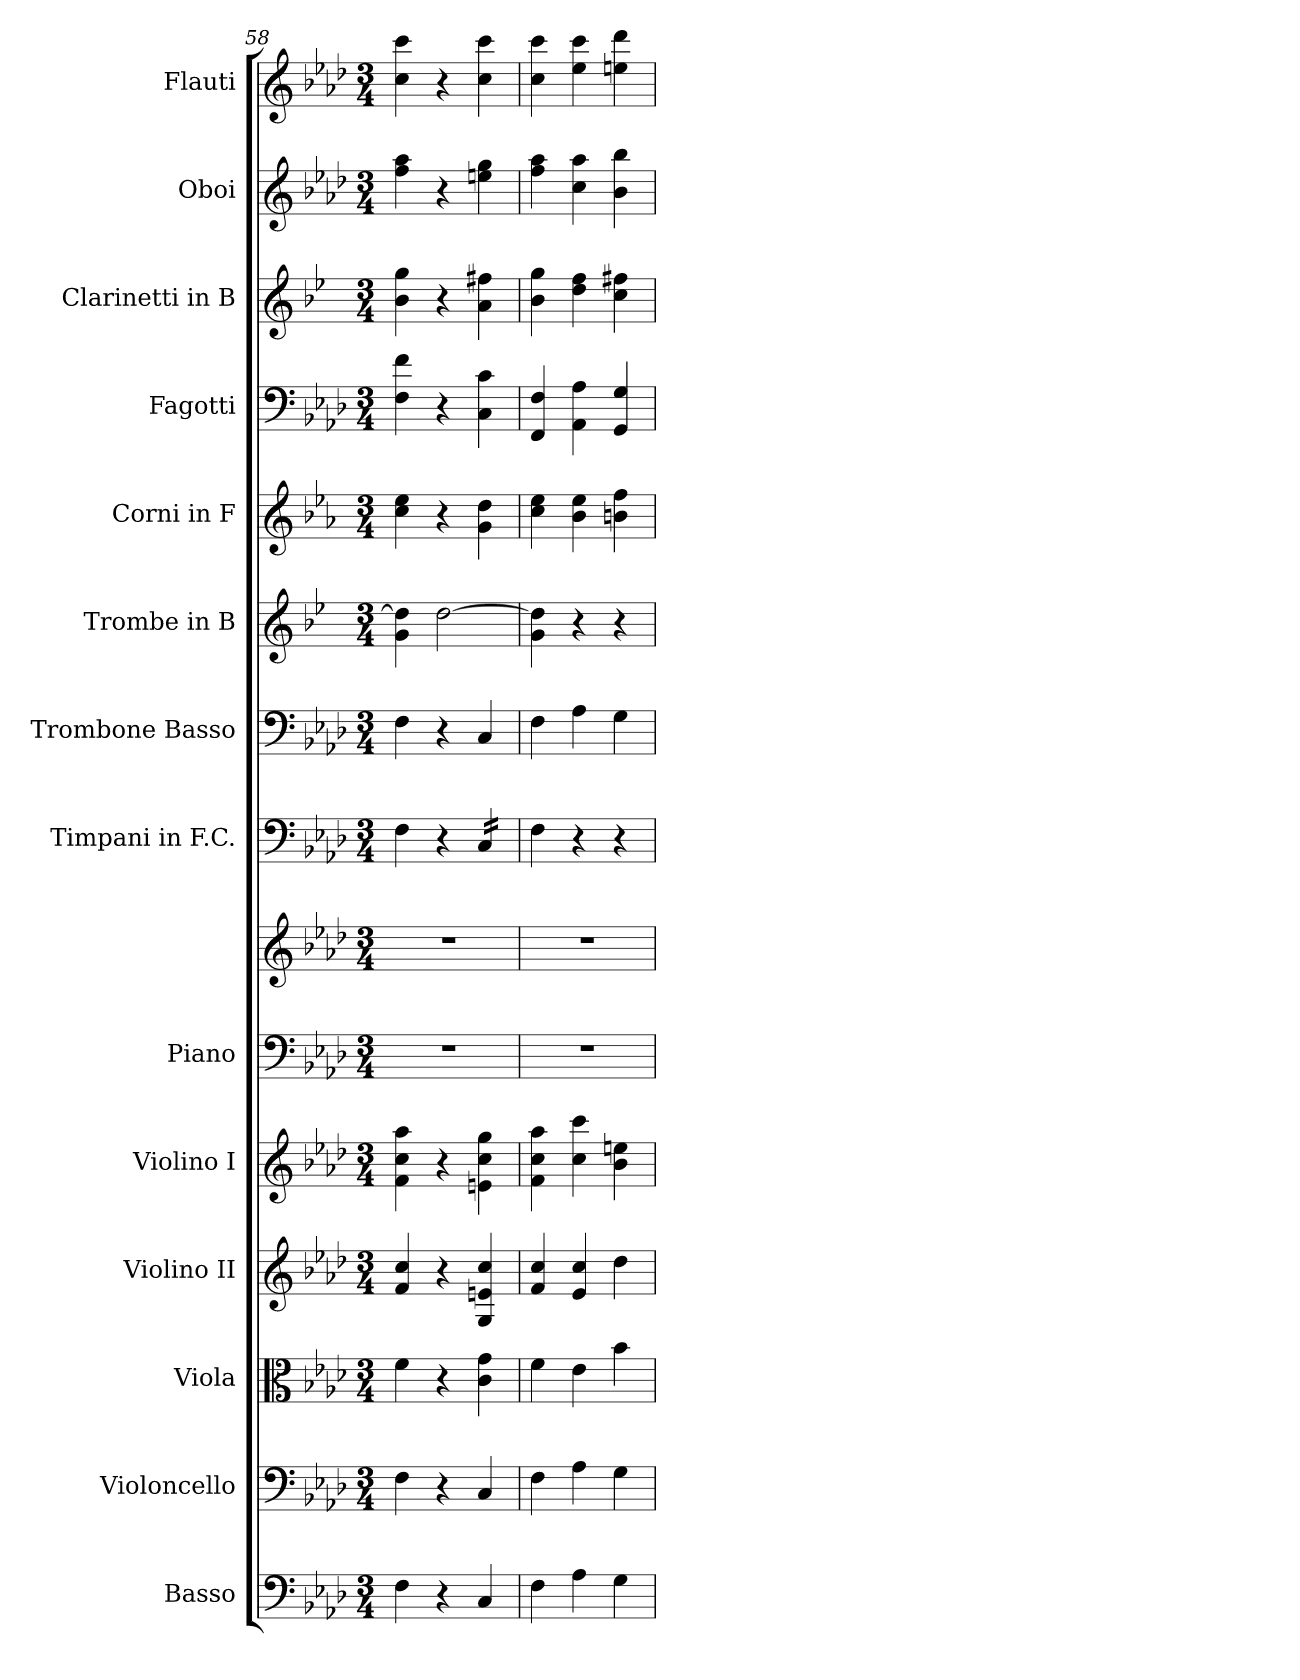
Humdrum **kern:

**kern	**kern	**kern	**kern	**kern	**kern	**kern	**kern	**kern	**kern	**kern	**kern	**kern	**kern	**kern
*part14	*part13	*part12	*part11	*part10	*part9	*part9	*part8	*part7	*part6	*part5	*part4	*part3	*part2	*part1
*staff15	*staff14	*staff13	*staff12	*staff11	*staff10	*staff9	*staff8	*staff7	*staff6	*staff5	*staff4	*staff3	*staff2	*staff1
*I"Basso	*I"Violoncello	*I"Viola	*I"Violino II	*I"Violino I	*I"Piano	*	*I"Timpani in F.C.	*I"Trombone Basso	*I"Trombe in B	*I"Corni in F	*I"Fagotti	*I"Clarinetti in B	*I"Oboi	*I"Flauti
*	*	*	*	*	*I'Pno.	*	*I'Timp.	*	*	*	*	*	*I'Ob.	*I'Fl.
*clefF4	*clefF4	*clefC3	*clefG2	*clefG2	*clefF4	*clefG2	*clefF4	*clefF4	*clefG2	*clefG2	*clefF4	*clefG2	*clefG2	*clefG2
*ITrd7c12	*	*	*	*	*	*	*	*	*ITrd1c2	*ITrd4c7	*	*ITrd1c2	*	*
*k[b-e-a-d-]	*k[b-e-a-d-]	*k[b-e-a-d-]	*k[b-e-a-d-]	*k[b-e-a-d-]	*k[b-e-a-d-]	*k[b-e-a-d-]	*k[b-e-a-d-]	*k[b-e-a-d-]	*k[b-e-a-d-]	*k[b-e-a-d-]	*k[b-e-a-d-]	*k[b-e-a-d-]	*k[b-e-a-d-]	*k[b-e-a-d-]
*M3/4	*M3/4	*M3/4	*M3/4	*M3/4	*M3/4	*M3/4	*M3/4	*M3/4	*M3/4	*M3/4	*M3/4	*M3/4	*M3/4	*M3/4
=58	=58	=58	=58	=58	=58	=58	=58	=58	=58	=58	=58	=58	=58	=58
4FF\	4F\	4f\	4f/ 4cc/	4f\ 4cc\ 4aa-\	2.r	2.r	4F\	4F\	4f\ 4cc\]	4f\ 4a-\	4F\ 4f\	4a-\ 4ff\	4ff\ 4aa-\	4cc\ 4ccc\
4r	4r	4r	4r	4r	.	.	4r	4r	[2cc\	4r	4r	4r	4r	4r
*	*	*	*	*	*	*	*tremolo	*	*	*	*	*	*	*
4CC/	4C/	4c\ 4g\	4G/ 4en/ 4cc/	4en\ 4cc\ 4gg\	.	.	16C/LL	4C/	.	4c\ 4g\	4C\ 4c\	4g\ 4een\	4een\ 4gg\	4cc\ 4ccc\
.	.	.	.	.	.	.	16C/	.	.	.	.	.	.	.
.	.	.	.	.	.	.	16C/	.	.	.	.	.	.	.
.	.	.	.	.	.	.	16C/JJ	.	.	.	.	.	.	.
*	*	*	*	*	*	*	*Xtremolo	*	*	*	*	*	*	*
!!LO:PB:g=z
=59	=59	=59	=59	=59	=59	=59	=59	=59	=59	=59	=59	=59	=59	=59
4FF\	4F\	4f\	4f/ 4cc/	4f\ 4cc\ 4aa-\	2.r	2.r	4F\	4F\	4f\ 4cc\]	4f\ 4a-\	4FF/ 4F/	4a-\ 4ff\	4ff\ 4aa-\	4cc\ 4ccc\
4AA-\	4A-\	4e-\	4e-/ 4cc/	4cc\ 4ccc\	.	.	4r	4A-\	4r	4e-\ 4a-\	4AA-\ 4A-\	4cc\ 4ee-\	4cc\ 4aa-\	4ee-\ 4ccc\
4GG\	4G\	4b-\	4dd-\	4b-\ 4een\	.	.	4r	4G\	4r	4en\ 4b-\	4GG/ 4G/	4b-\ 4een\	4b-\ 4bb-\	4een\ 4ddd-\
=	=	=	=	=	=	=	=	=	=	=	=	=	=	=
*-	*-	*-	*-	*-	*-	*-	*-	*-	*-	*-	*-	*-	*-	*-
